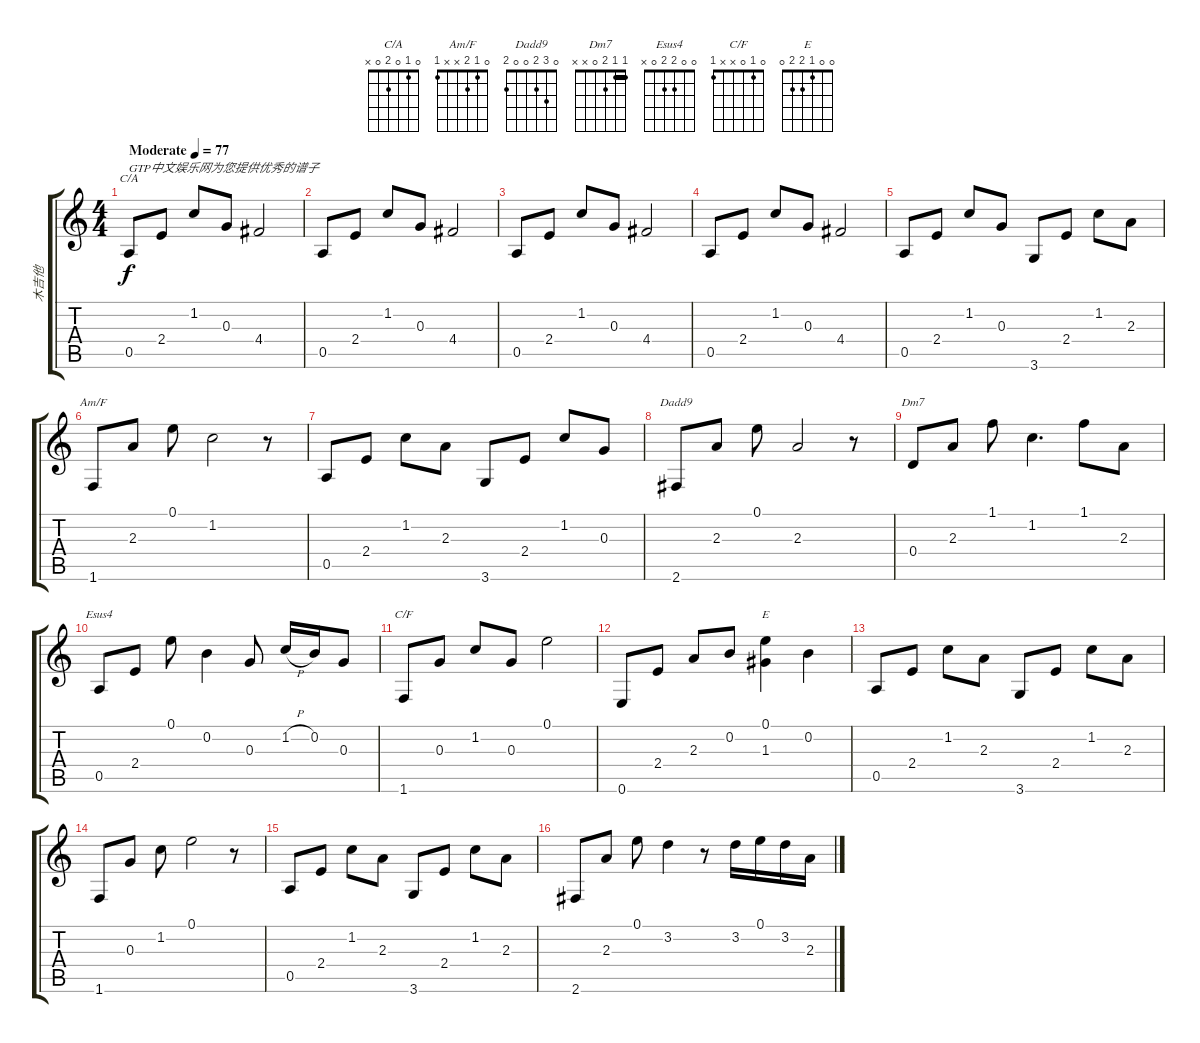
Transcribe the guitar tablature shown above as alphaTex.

\track ("木吉他" "木吉他") {instrument acousticguitarsteel}
\staff {score tabs}
\tuning (E4 B3 G3 D3 A2 E2) {hide}
\chord ("C/A" 0 1 0 2 0 x)
\chord ("Am/F" 0 1 2 x x 1)
\chord ("Dadd9" 0 3 2 0 0 2)
\chord ("Dm7" 1 1 2 0 x x) {barre 1}
\chord ("Esus4" 0 0 2 2 0 x)
\chord ("C/F" 0 1 0 x x 1)
\chord ("E" 0 0 1 2 2 0)
\ts (4 4)
\tempo (77 "Moderate")
\clef g2
\ks c
0.5.8{ch "C/A" txt "GTP中文娱乐网为您提供优秀的谱子" dy f instrument acousticguitarsteel} 2.4.8 1.2.8 0.3.8 4.4.2 |
0.5.8 2.4.8 1.2.8 0.3.8 4.4.2 |
0.5.8 2.4.8 1.2.8 0.3.8 4.4.2 |
0.5.8 2.4.8 1.2.8 0.3.8 4.4.2 |
0.5.8 2.4.8 1.2.8 0.3.8 3.6.8 2.4.8 1.2.8 2.3.8 |
1.6.8{ch "Am/F"} 2.3.8 0.1.8 1.2.2 r.8 |
0.5.8 2.4.8 1.2.8 2.3.8 3.6.8 2.4.8 1.2.8 0.3.8 |
2.6.8{ch "Dadd9"} 2.3.8 0.1.8 2.3.2 r.8 |
0.4.8{ch "Dm7"} 2.3.8 1.1.8 1.2.4{d} 1.1.8 2.3.8 |
0.5.8{ch "Esus4"} 2.4.8 0.1.8 0.2.4 0.3.8 1.2{h}.16 0.2.16 0.3.8 |
1.6.8{ch "C/F"} 0.3.8 1.2.8 0.3.8 0.1.2 |
0.6.8 2.4.8 2.3.8 0.2.8 (0.1 1.3).4{ch "E"} 0.2.4 |
0.5.8 2.4.8 1.2.8 2.3.8 3.6.8 2.4.8 1.2.8 2.3.8 |
1.6.8 0.3.8 1.2.8 0.1.2 r.8 |
0.5.8 2.4.8 1.2.8 2.3.8 3.6.8 2.4.8 1.2.8 2.3.8 |
2.6.8 2.3.8 0.1.8 3.2.4 r.8 3.2.16 0.1.16 3.2.16 2.3.16
